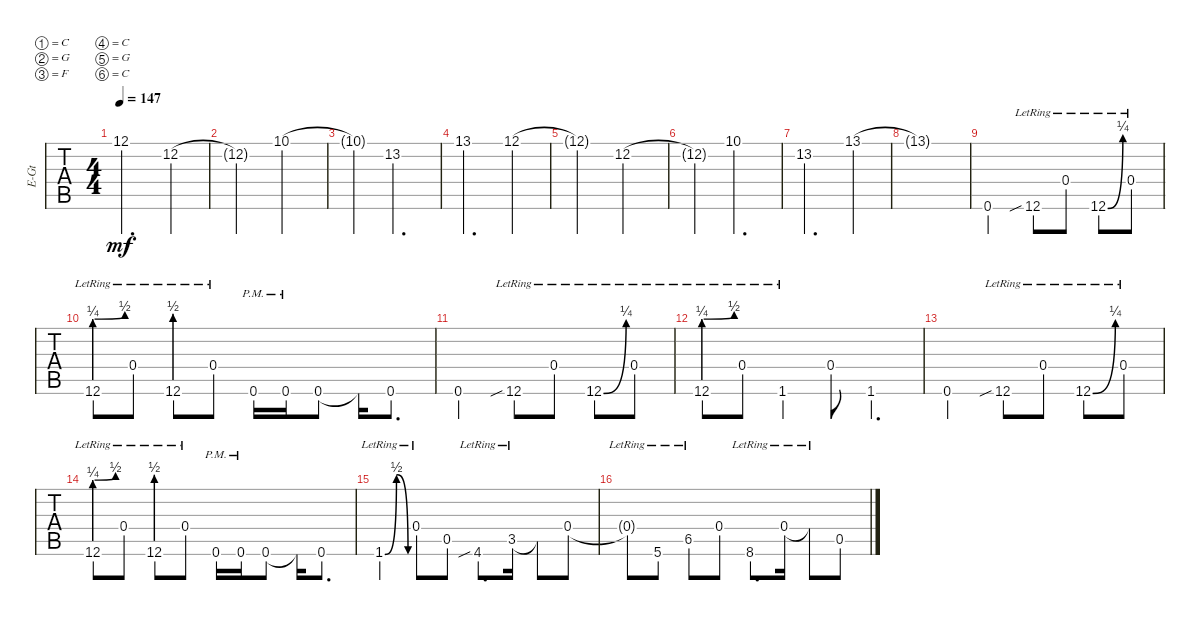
\defaultSystemsLayout 4
\bracketExtendMode groupsimilarinstruments
\track ("Electric Guitar" "E-Gt") {instrument electricguitarclean}
\staff {tabs}
\tuning (C4 G3 F3 C3 G2 C2)
\ts (4 4)
\tempo 147
\clef g2
\ks c
12.1.2{d dy mf instrument electricguitarclean beam Down} 12.2.4{beam Down} |
12.2{t}.2{beam Down} 10.1{acc #}.2{beam Down} |
10.1{t acc #}.4{beam Down} 13.2{acc #}.2{d beam Down} |
13.1{acc #}.2{d beam Down} 12.1.4{beam Down} |
12.1{t}.2{beam Down} 12.2.2{beam Down} |
12.2{t}.4{beam Down} 10.1{acc #}.2{d beam Down} |
13.2{acc #}.2{d beam Down} 13.1{acc #}.4{beam Down} |
13.1{t acc #}.1{beam Down} |
0.6.2{instrument electricguitarclean beam Up} 12.6{sib lr}.8{beam Up} 0.4{lr}.8{beam Up} 12.6{be (bend 0 0 6.6 1) lr}.8{beam Up} 0.4{lr}.8{beam Up} |
12.6{be (prebendbend 0 1 0 2) lr}.8{beam Up} 0.4{lr}.8{beam Up} 12.6{be (prebend 0 2 60 2) lr}.8{beam Up} 0.4{lr}.8{beam Up} 0.6{pm}.16{beam Up} 0.6{pm}.16{beam Up} 0.6.8{beam Up} 0.6{t}.16{beam Up} 0.6.8{d beam Up} |
0.6.2{beam Up} 12.6{sib lr}.8{beam Up} 0.4{lr}.8{beam Up} 12.6{be (bend 0 0 6.6 1) lr}.8{beam Up} 0.4{lr}.8{beam Up} |
12.6{be (prebendbend 0 1 0 2) lr}.8{beam Up} 0.4{lr}.8{beam Up} 1.6{lr acc #}.4{beam Up} 0.4.8{beam Up} 1.6{acc #}.4{d beam Up} |
0.6.2{beam Up} 12.6{sib lr}.8{beam Up} 0.4{lr}.8{beam Up} 12.6{be (bend 0 0 6.6 1) lr}.8{beam Up} 0.4{lr}.8{beam Up} |
12.6{be (prebendbend 0 1 0 2) lr}.8{beam Up} 0.4{lr}.8{beam Up} 12.6{be (prebend 0 2 60 2) lr}.8{beam Up} 0.4{lr}.8{beam Up} 0.6{pm}.16{beam Up} 0.6{pm}.16{beam Up} 0.6.8{beam Up} 0.6{t}.16{beam Up} 0.6.8{d beam Up} |
1.6{be (bendrelease 0 0 9.6 2 20.4 2 30 0) lr acc #}.4{beam Up} 0.4{lr}.8{beam Up} 0.5.8{beam Up} 4.6{sib lr}.8{d beam Up} 3.5{lr acc #}.16{beam Up} 3.5{t acc #}.8{beam Up} 0.4.8{beam Up} |
0.4{lr t}.8{beam Up} 5.6{lr}.8{beam Up} 6.5{lr acc #}.8{beam Up} 0.4.8{beam Up} 8.6{lr acc #}.8{d beam Up} 0.4{lr}.16{beam Up} 0.4{lr t}.8{beam Up} 0.5.8{beam Up}
